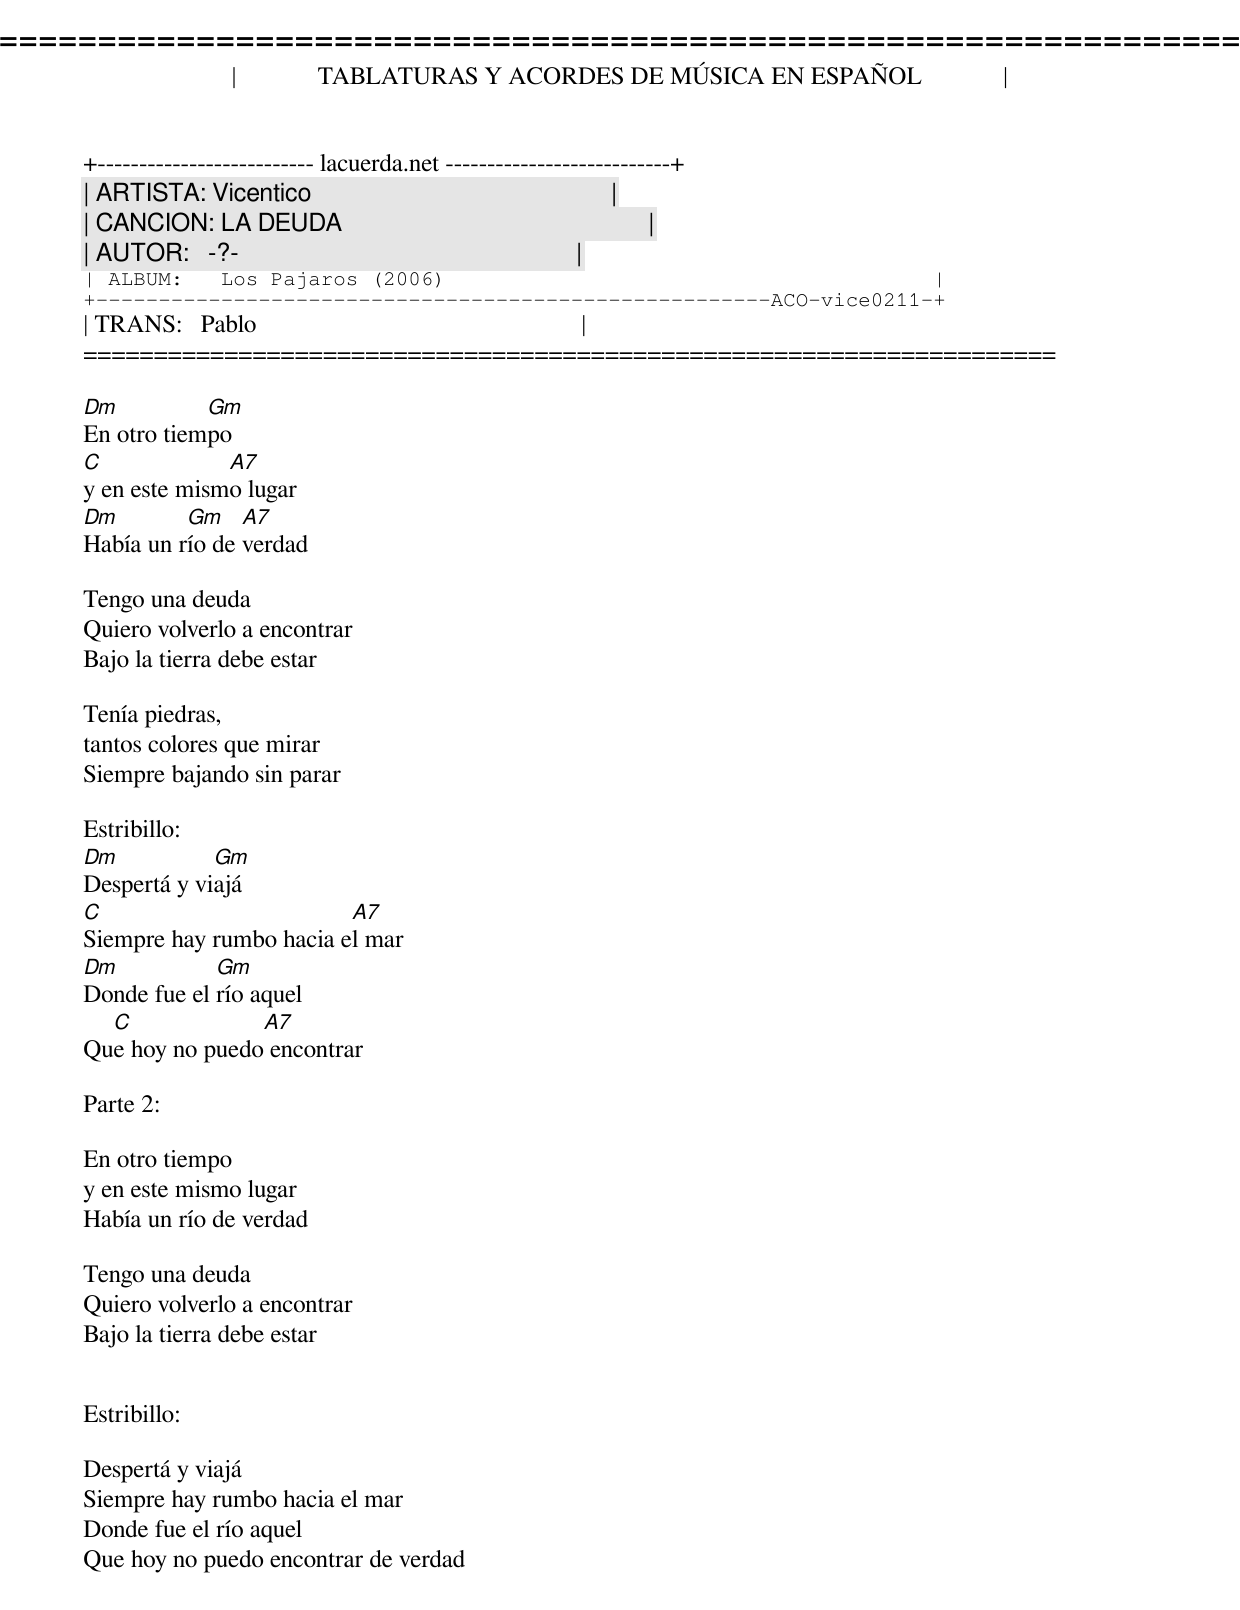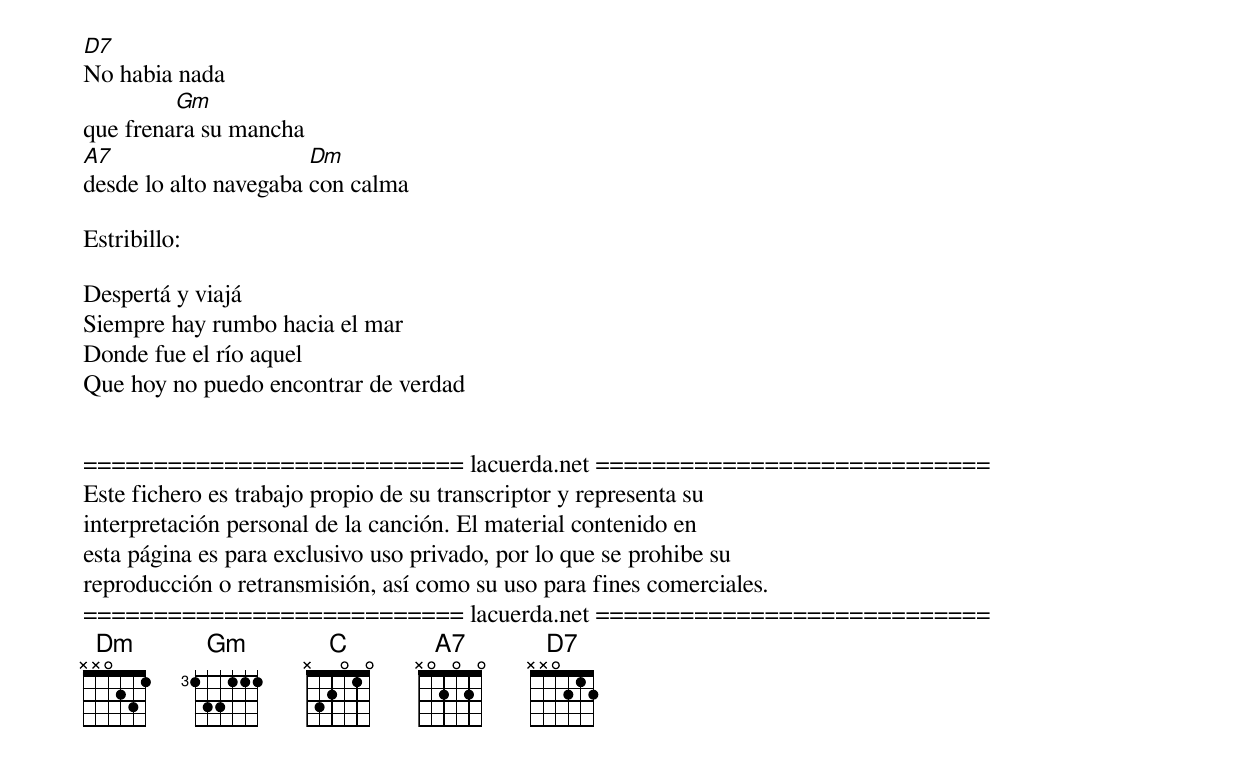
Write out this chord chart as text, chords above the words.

=====================================================================
|             TABLATURAS Y ACORDES DE MÚSICA EN ESPAÑOL             |
+-------------------------- lacuerda.net ---------------------------+
| ARTISTA: Vicentico                                                |
| CANCION: LA DEUDA                                                 |
| AUTOR:   -?-                                                      |
| ALBUM:   Los Pajaros (2006)                                       |
+------------------------------------------------------ACO-vice0211-+
| TRANS:   Pablo                                                    |
=====================================================================

Dm          Gm
En otro tiempo
C             A7
y en este mismo lugar
Dm        Gm    A7
Había un río de verdad

Tengo una deuda
Quiero volverlo a encontrar
Bajo la tierra debe estar

Tenía piedras,
tantos colores que mirar
Siempre bajando sin parar

Estribillo:
Dm           Gm
Despertá y viajá
C                        A7
Siempre hay rumbo hacia el mar
Dm           Gm
Donde fue el río aquel
  C             A7
Que hoy no puedo encontrar

Parte 2:

En otro tiempo
y en este mismo lugar
Había un río de verdad

Tengo una deuda
Quiero volverlo a encontrar
Bajo la tierra debe estar


Estribillo:

Despertá y viajá
Siempre hay rumbo hacia el mar
Donde fue el río aquel
Que hoy no puedo encontrar de verdad

D7
No habia nada
         Gm
que frenara su mancha
A7                     Dm
desde lo alto navegaba con calma

Estribillo:

Despertá y viajá
Siempre hay rumbo hacia el mar
Donde fue el río aquel
Que hoy no puedo encontrar de verdad


=========================== lacuerda.net ============================
Este fichero es trabajo propio de su transcriptor y representa su
interpretación personal de la canción. El material contenido en
esta página es para exclusivo uso privado, por lo que se prohibe su
reproducción o retransmisión, así como su uso para fines comerciales.
=========================== lacuerda.net ============================
